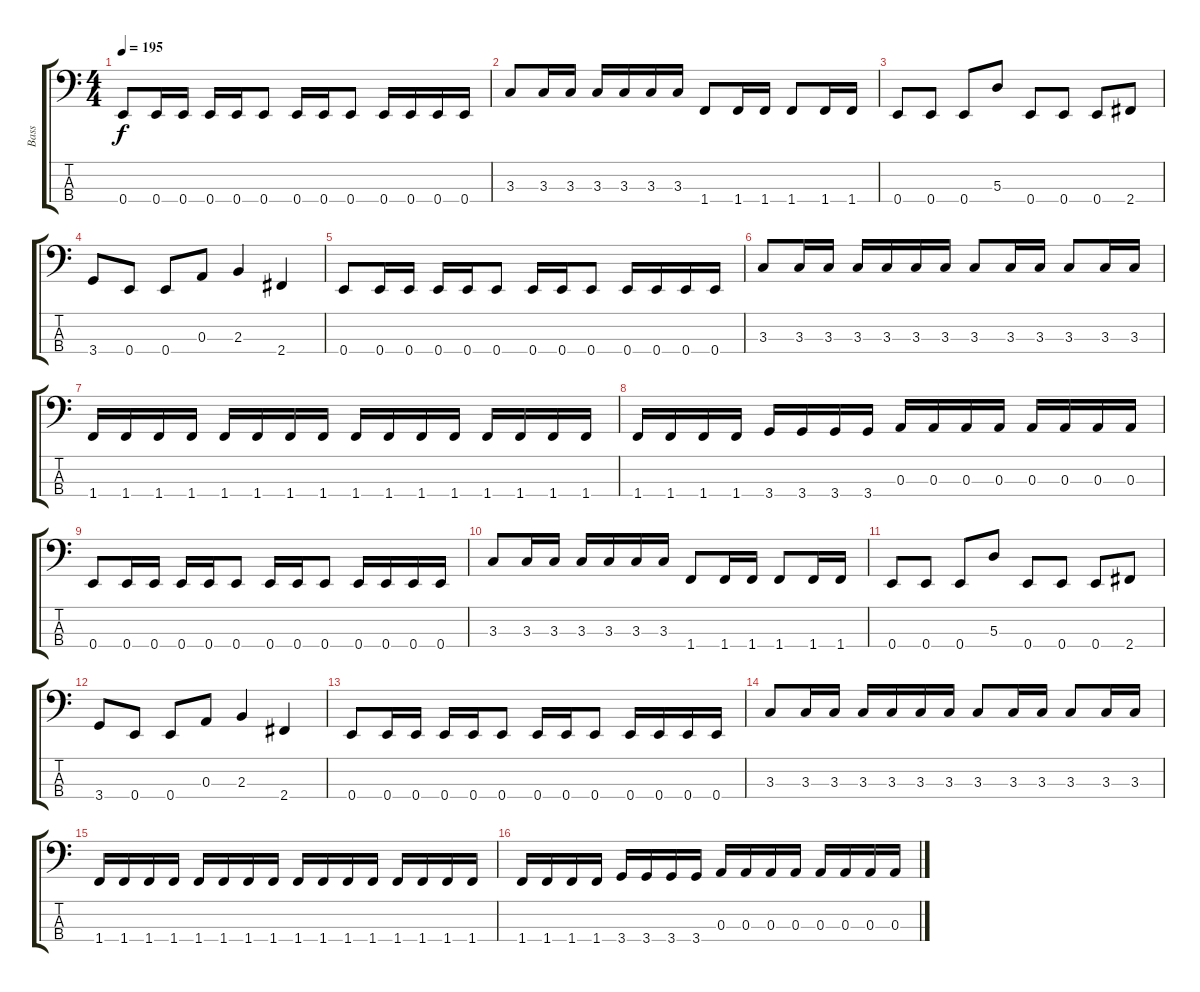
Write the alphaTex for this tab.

\track ("Bass" "Bass") {instrument electricbasspick}
\staff {score tabs}
\tuning (G2 D2 A1 E1) {hide}
\ts (4 4)
\tempo 195
\clef f4
\ks c
0.4.8{dy f} 0.4.16 0.4.16 0.4.16 0.4.16 0.4.8 0.4.16 0.4.16 0.4.8 0.4.16 0.4.16 0.4.16 0.4.16 |
3.3.8 3.3.16 3.3.16 3.3.16 3.3.16 3.3.16 3.3.16 1.4.8 1.4.16 1.4.16 1.4.8 1.4.16 1.4.16 |
0.4.8 0.4.8 0.4.8 5.3.8 0.4.8 0.4.8 0.4.8 2.4.8 |
3.4.8 0.4.8 0.4.8 0.3.8 2.3.4 2.4.4 |
0.4.8 0.4.16 0.4.16 0.4.16 0.4.16 0.4.8 0.4.16 0.4.16 0.4.8 0.4.16 0.4.16 0.4.16 0.4.16 |
3.3.8 3.3.16 3.3.16 3.3.16 3.3.16 3.3.16 3.3.16 3.3.8 3.3.16 3.3.16 3.3.8 3.3.16 3.3.16 |
1.4.16 1.4.16 1.4.16 1.4.16 1.4.16 1.4.16 1.4.16 1.4.16 1.4.16 1.4.16 1.4.16 1.4.16 1.4.16 1.4.16 1.4.16 1.4.16 |
1.4.16 1.4.16 1.4.16 1.4.16 3.4.16 3.4.16 3.4.16 3.4.16 0.3.16 0.3.16 0.3.16 0.3.16 0.3.16 0.3.16 0.3.16 0.3.16 |
0.4.8 0.4.16 0.4.16 0.4.16 0.4.16 0.4.8 0.4.16 0.4.16 0.4.8 0.4.16 0.4.16 0.4.16 0.4.16 |
3.3.8 3.3.16 3.3.16 3.3.16 3.3.16 3.3.16 3.3.16 1.4.8 1.4.16 1.4.16 1.4.8 1.4.16 1.4.16 |
0.4.8 0.4.8 0.4.8 5.3.8 0.4.8 0.4.8 0.4.8 2.4.8 |
3.4.8 0.4.8 0.4.8 0.3.8 2.3.4 2.4.4 |
0.4.8 0.4.16 0.4.16 0.4.16 0.4.16 0.4.8 0.4.16 0.4.16 0.4.8 0.4.16 0.4.16 0.4.16 0.4.16 |
3.3.8 3.3.16 3.3.16 3.3.16 3.3.16 3.3.16 3.3.16 3.3.8 3.3.16 3.3.16 3.3.8 3.3.16 3.3.16 |
1.4.16 1.4.16 1.4.16 1.4.16 1.4.16 1.4.16 1.4.16 1.4.16 1.4.16 1.4.16 1.4.16 1.4.16 1.4.16 1.4.16 1.4.16 1.4.16 |
1.4.16 1.4.16 1.4.16 1.4.16 3.4.16 3.4.16 3.4.16 3.4.16 0.3.16 0.3.16 0.3.16 0.3.16 0.3.16 0.3.16 0.3.16 0.3.16
